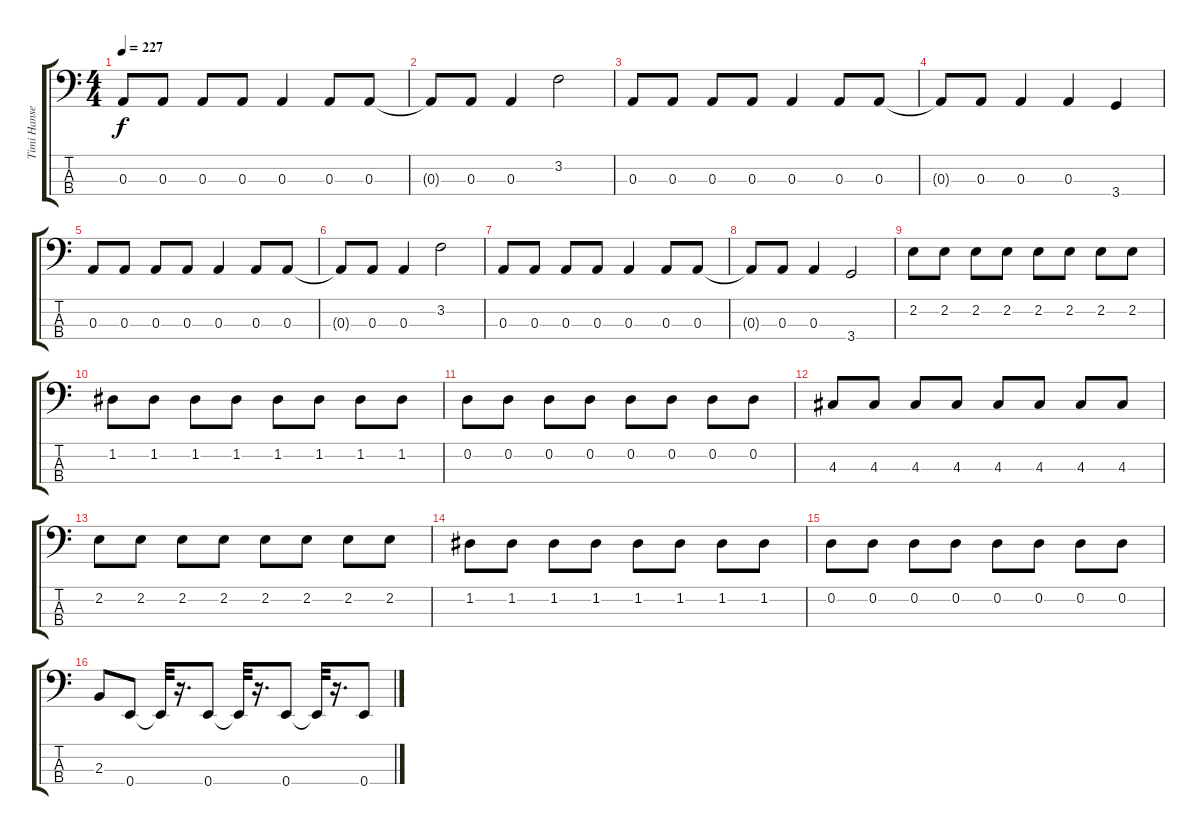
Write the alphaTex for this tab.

\track ("Timi Hansen" "Timi Hanse") {instrument electricbasspick}
\staff {score tabs}
\tuning (G2 D2 A1 E1) {hide}
\ts (4 4)
\tempo 227
\clef f4
\ks c
0.3.8{dy f} 0.3.8 0.3.8 0.3.8 0.3.4 0.3.8 0.3.8 |
0.3{t}.8 0.3.8 0.3.4 3.2.2 |
0.3.8 0.3.8 0.3.8 0.3.8 0.3.4 0.3.8 0.3.8 |
0.3{t}.8 0.3.8 0.3.4 0.3.4 3.4.4 |
0.3.8 0.3.8 0.3.8 0.3.8 0.3.4 0.3.8 0.3.8 |
0.3{t}.8 0.3.8 0.3.4 3.2.2 |
0.3.8 0.3.8 0.3.8 0.3.8 0.3.4 0.3.8 0.3.8 |
0.3{t}.8 0.3.8 0.3.4 3.4.2 |
2.2.8 2.2.8 2.2.8 2.2.8 2.2.8 2.2.8 2.2.8 2.2.8 |
1.2.8 1.2.8 1.2.8 1.2.8 1.2.8 1.2.8 1.2.8 1.2.8 |
0.2.8 0.2.8 0.2.8 0.2.8 0.2.8 0.2.8 0.2.8 0.2.8 |
4.3.8 4.3.8 4.3.8 4.3.8 4.3.8 4.3.8 4.3.8 4.3.8 |
2.2.8 2.2.8 2.2.8 2.2.8 2.2.8 2.2.8 2.2.8 2.2.8 |
1.2.8 1.2.8 1.2.8 1.2.8 1.2.8 1.2.8 1.2.8 1.2.8 |
0.2.8 0.2.8 0.2.8 0.2.8 0.2.8 0.2.8 0.2.8 0.2.8 |
2.3.8 0.4.8 0.4{t}.32 r.16{d} 0.4.8 0.4{t}.32 r.16{d} 0.4.8 0.4{t}.32 r.16{d} 0.4.8
